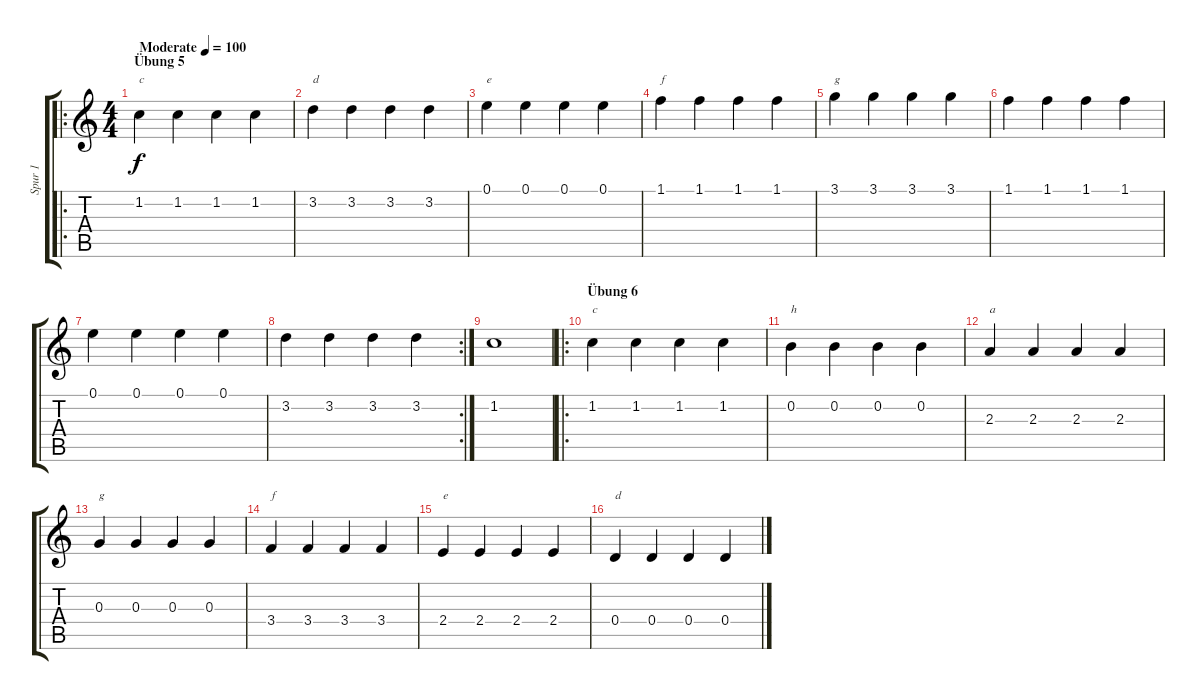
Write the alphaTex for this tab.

\track ("Spur 1" "Spur 1") {instrument acousticguitarsteel}
\staff {score tabs}
\tuning (E4 B3 G3 D3 A2 E2) {hide}
\ro
\ts (4 4)
\section ("" "Übung 5")
\tempo (100 "Moderate")
\clef g2
\ks c
1.2.4{txt "c" dy f instrument acousticguitarsteel} 1.2.4 1.2.4 1.2.4 |
3.2.4{txt "d"} 3.2.4 3.2.4 3.2.4 |
0.1.4{txt "e"} 0.1.4 0.1.4 0.1.4 |
1.1.4{txt "f"} 1.1.4 1.1.4 1.1.4 |
3.1.4{txt "g"} 3.1.4 3.1.4 3.1.4 |
1.1.4 1.1.4 1.1.4 1.1.4 |
0.1.4 0.1.4 0.1.4 0.1.4 |
\rc 2
3.2.4 3.2.4 3.2.4 3.2.4 |
1.2.1 |
\ro
\section ("" "Übung 6")
1.2.4{txt "c"} 1.2.4 1.2.4 1.2.4 |
0.2.4{txt "h"} 0.2.4 0.2.4 0.2.4 |
2.3.4{txt "a"} 2.3.4 2.3.4 2.3.4 |
0.3.4{txt "g"} 0.3.4 0.3.4 0.3.4 |
3.4.4{txt "f"} 3.4.4 3.4.4 3.4.4 |
2.4.4{txt "e"} 2.4.4 2.4.4 2.4.4 |
0.4.4{txt "d"} 0.4.4 0.4.4 0.4.4
